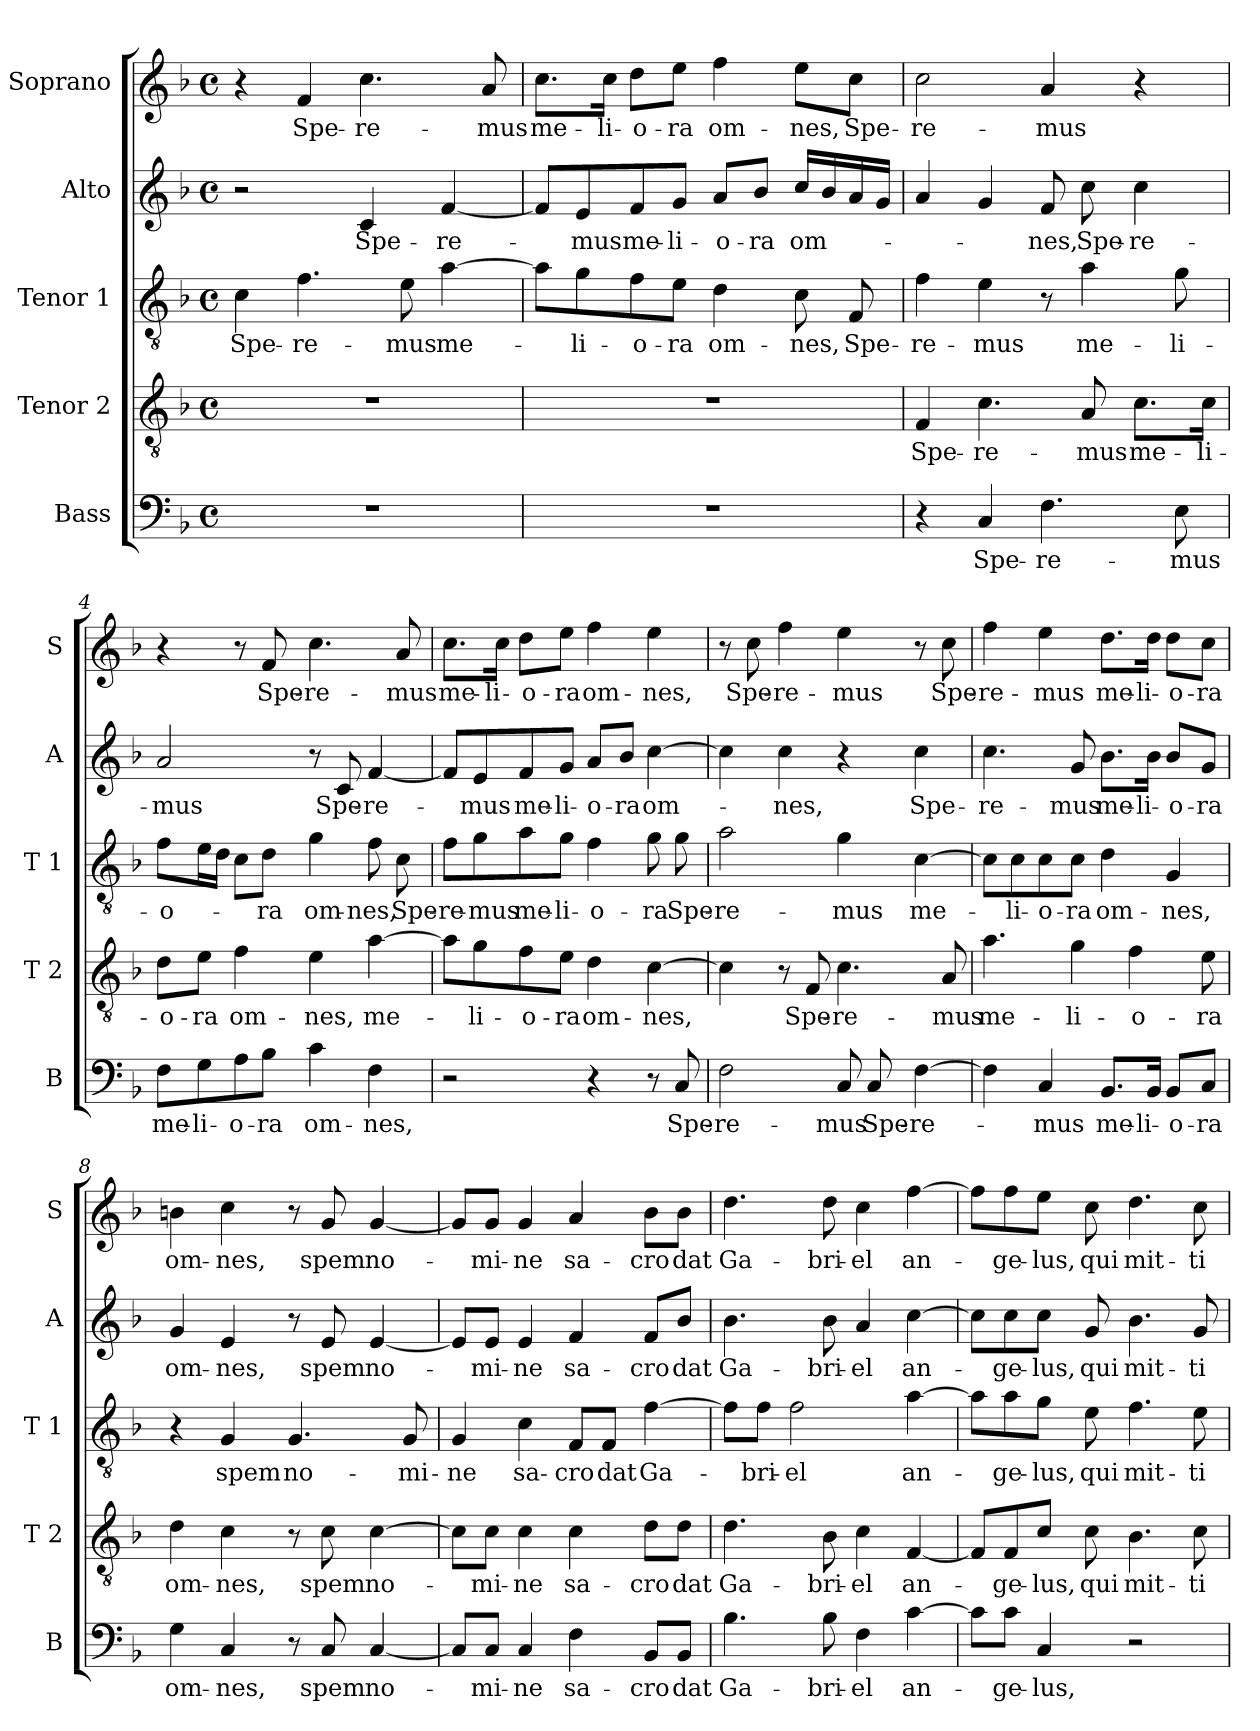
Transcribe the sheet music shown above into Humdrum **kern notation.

**kern	**text	**kern	**text	**kern	**text	**kern	**text	**kern	**text
*part5	*part5	*part4	*part4	*part3	*part3	*part2	*part2	*part1	*part1
*staff5	*staff5	*staff4	*staff4	*staff3	*staff3	*staff2	*staff2	*staff1	*staff1
*I"Bass	*	*I"Tenor 2	*	*I"Tenor 1	*	*I"Alto	*	*I"Soprano	*
*I'B	*	*I'T 2	*	*I'T 1	*	*I'A	*	*I'S	*
*clefF4	*	*clefGv2	*	*clefGv2	*	*clefG2	*	*clefG2	*
*k[b-]	*	*k[b-]	*	*k[b-]	*	*k[b-]	*	*k[b-]	*
*F:	*	*F:	*	*F:	*	*F:	*	*F:	*
*M4/4	*	*M4/4	*	*M4/4	*	*M4/4	*	*M4/4	*
*met(c)	*	*met(c)	*	*met(c)	*	*met(c)	*	*met(c)	*
=1	=1	=1	=1	=1	=1	=1	=1	=1	=1
1r	.	1r	.	4c\	Spe-	2r	.	4r	.
.	.	.	.	4.f\	-re-	.	.	4f/	Spe-
.	.	.	.	.	.	4c/	Spe-	4.cc\	-re-
.	.	.	.	8e\	-mus	.	.	.	.
.	.	.	.	[4a\	me-	[4f/	-re-	.	.
.	.	.	.	.	.	.	.	8a/	-mus
=2	=2	=2	=2	=2	=2	=2	=2	=2	=2
1r	.	1r	.	8a\L]	.	8f/L]	.	8.cc\L	me-
.	.	.	.	8g\	-li-	8e/	-mus	.	.
.	.	.	.	.	.	.	.	16cc\Jk	-li-
.	.	.	.	8f\	-o-	8f/	me-	8dd\L	-o-
.	.	.	.	8e\J	-ra	8g/J	-li-	8ee\J	-ra
.	.	.	.	4d\	om-	8a/L	-o-	4ff\	om-
.	.	.	.	.	.	8b-/J	-ra	.	.
.	.	.	.	8c\	-nes,	16cc/LL	om-	8ee\L	-nes,
.	.	.	.	.	.	16b-/	.	.	.
.	.	.	.	8F/	Spe-	16a/	.	8cc\J	Spe-
.	.	.	.	.	.	16g/JJ	.	.	.
=3	=3	=3	=3	=3	=3	=3	=3	=3	=3
4r	.	4F/	Spe-	4f\	-re-	4a/	.	2cc\	-re-
4C/	Spe-	4.c\	-re-	4e\	-mus	4g/	.	.	.
4.F\	-re-	.	.	8r	.	8f/	-nes,	4a/	-mus
.	.	8A/	-mus	4a\	me-	8cc\	Spe-	.	.
.	.	8.c\L	me-	.	.	4cc\	-re-	4r	.
8E\	-mus	.	.	8g\	-li-	.	.	.	.
.	.	16c\Jk	-li-	.	.	.	.	.	.
!!LO:LB:g=z
=4	=4	=4	=4	=4	=4	=4	=4	=4	=4
8F\L	me-	8d\L	-o-	8f\L	-o-	2a/	-mus	4r	.
8G\	-li-	8e\J	-ra	16e\L	.	.	.	.	.
.	.	.	.	16d\JJ	.	.	.	.	.
8A\	-o-	4f\	om-	8c\L	.	.	.	8r	.
8B-\J	-ra	.	.	8d\J	-ra	.	.	8f/	Spe-
4c\	om-	4e\	-nes,	4g\	om-	8r	.	4.cc\	-re-
.	.	.	.	.	.	8c/	Spe-	.	.
4F\	-nes,	[4a\	me-	8f\	-nes,	[4f/	-re-	.	.
.	.	.	.	8c\	Spe-	.	.	8a/	-mus
=5	=5	=5	=5	=5	=5	=5	=5	=5	=5
2r	.	8a\L]	.	8f\L	-re-	8f/L]	.	8.cc\L	me-
.	.	8g\	-li-	8g\	-mus	8e/	-mus	.	.
.	.	.	.	.	.	.	.	16cc\Jk	-li-
.	.	8f\	-o-	8a\	me-	8f/	me-	8dd\L	-o-
.	.	8e\J	-ra	8g\J	-li-	8g/J	-li-	8ee\J	-ra
4r	.	4d\	om-	4f\	-o-	8a/L	-o-	4ff\	om-
.	.	.	.	.	.	8b-/J	-ra	.	.
8r	.	[4c\	-nes,	8g\	-ra	[4cc\	om-	4ee\	-nes,
8C/	Spe-	.	.	8g\	Spe-	.	.	.	.
=6	=6	=6	=6	=6	=6	=6	=6	=6	=6
2F\	-re-	4c\]	.	2a\	-re-	4cc\]	.	8r	.
.	.	.	.	.	.	.	.	8cc\	Spe-
.	.	8r	.	.	.	4cc\	-nes,	4ff\	-re-
.	.	8F/	Spe-	.	.	.	.	.	.
8C/	-mus	4.c\	-re-	4g\	-mus	4r	.	4ee\	-mus
8C/	Spe-	.	.	.	.	.	.	.	.
[4F\	-re-	.	.	[4c\	me-	4cc\	Spe-	8r	.
.	.	8A/	-mus	.	.	.	.	8cc\	Spe-
!!LO:PB:g=z
=7	=7	=7	=7	=7	=7	=7	=7	=7	=7
4F\]	.	4.a\	me-	8c\L]	.	4.cc\	-re-	4ff\	-re-
.	.	.	.	8c\	-li-	.	.	.	.
4C/	-mus	.	.	8c\	-o-	.	.	4ee\	-mus
.	.	4g\	-li-	8c\J	-ra	8g/	-mus	.	.
8.BB-/L	me-	.	.	4d\	om-	8.b-\L	me-	8.dd\L	me-
.	.	4f\	-o-	.	.	.	.	.	.
16BB-/Jk	-li-	.	.	.	.	16b-\Jk	-li-	16dd\Jk	-li-
8BB-/L	-o-	.	.	4G/	-nes,	8b-/L	-o-	8dd\L	-o-
8C/J	-ra	8e\	-ra	.	.	8g/J	-ra	8cc\J	-ra
=8	=8	=8	=8	=8	=8	=8	=8	=8	=8
4G\	om-	4d\	om-	4r	.	4g/	om-	4bn\	om-
4C/	-nes,	4c\	-nes,	4G/	spem	4e/	-nes,	4cc\	-nes,
8r	.	8r	.	4.G/	no-	8r	.	8r	.
8C/	spem	8c\	spem	.	.	8e/	spem	8g/	spem
[4C/	no-	[4c\	no-	.	.	[4e/	no-	[4g/	no-
.	.	.	.	8G/	-mi-	.	.	.	.
=9	=9	=9	=9	=9	=9	=9	=9	=9	=9
8C/L]	.	8c\L]	.	4G/	-ne	8e/L]	.	8g/L]	.
8C/J	-mi-	8c\J	-mi-	.	.	8e/J	-mi-	8g/J	-mi-
4C/	-ne	4c\	-ne	4c\	sa-	4e/	-ne	4g/	-ne
4F\	sa-	4c\	sa-	8F/L	-cro	4f/	sa-	4a/	sa-
.	.	.	.	8F/J	dat	.	.	.	.
8BB-/L	-cro	8d\L	-cro	[4f\	Ga-	8f/L	-cro	8b-\L	-cro
8BB-/J	dat	8d\J	dat	.	.	8b-/J	dat	8b-\J	dat
=10	=10	=10	=10	=10	=10	=10	=10	=10	=10
4.B-\	Ga-	4.d\	Ga-	8f\L]	.	4.b-\	Ga-	4.dd\	Ga-
.	.	.	.	8f\J	-bri-	.	.	.	.
.	.	.	.	2f\	-el	.	.	.	.
8B-\	-bri-	8B-\	-bri-	.	.	8b-\	-bri-	8dd\	-bri-
4F\	-el	4c\	-el	.	.	4a/	-el	4cc\	-el
[4c\	an-	[4F/	an-	[4a\	an-	[4cc\	an-	[4ff\	an-
!!LO:LB:g=z
=11	=11	=11	=11	=11	=11	=11	=11	=11	=11
8c\L]	.	8F/L]	.	8a\L]	.	8cc\L]	.	8ff\L]	.
8c\J	-ge-	8F/	-ge-	8a\	-ge-	8cc\	-ge-	8ff\	-ge-
4C/	-lus,	8c/J	-lus,	8g\J	-lus,	8cc\J	-lus,	8ee\J	-lus,
.	.	8c\	qui	8e\	qui	8g/	qui	8cc\	qui
2r	.	4.B-\	mit-	4.f\	mit-	4.b-\	mit-	4.dd\	mit-
.	.	8c\	-ti-	8e\	-ti-	8g/	-ti-	8cc\	-ti-
=	=	=	=	=	=	=	=	=	=
*-	*-	*-	*-	*-	*-	*-	*-	*-	*-
